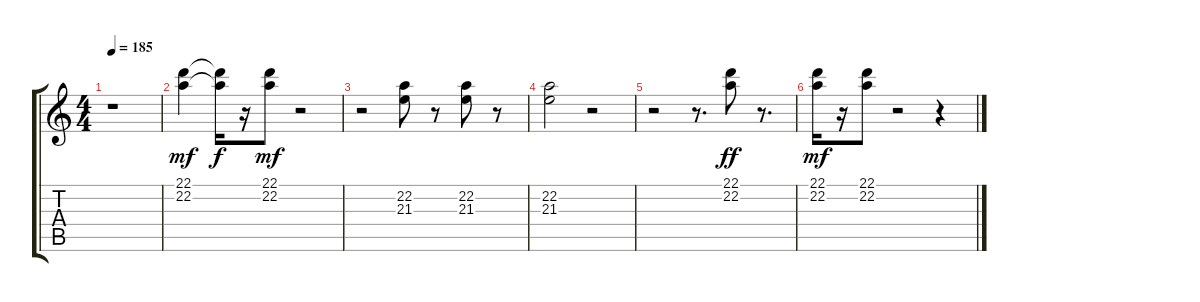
\track "" {instrument lead2sawtooth}
\staff {score tabs}
\tuning (E4 B3 G3 D3 A2 E2) {hide}
\ts (4 4)
\tempo 185
\clef g2
\ks c
r.1{dy f} |
(22.1 22.2).4{dy mf} (22.1{t} 22.2{t}).16{dy f} r.16 (22.1 22.2).8{dy mf} r.2 |
r.2 (22.2 21.3).8 r.8 (22.2 21.3).8 r.8 |
(22.2 21.3).2 r.2 |
r.2 r.8{d} (22.1 22.2).8{dy ff} r.8{d} |
(22.1 22.2).16{dy mf} r.16 (22.1 22.2).8 r.2 r.4
